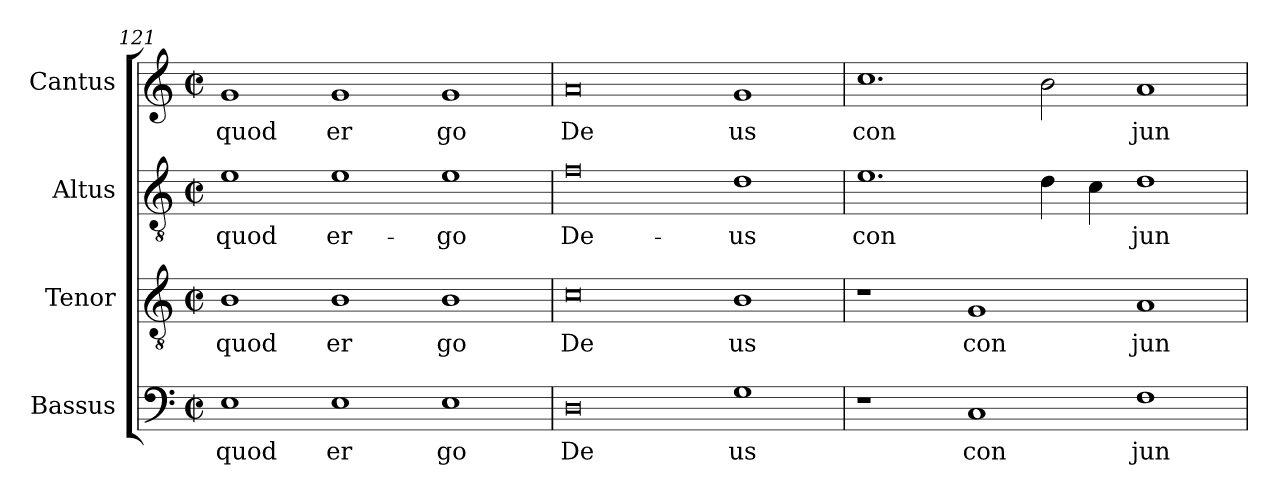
**kern	**text	**kern	**text	**kern	**text	**kern	**text
*part4	*part4	*part3	*part3	*part2	*part2	*part1	*part1
*staff4	*staff4	*staff3	*staff3	*staff2	*staff2	*staff1	*staff1
*I"Bassus	*	*I"Tenor	*	*I"Altus	*	*I"Cantus	*
*clefF4	*	*clefGv2	*	*clefGv2	*	*clefG2	*
*k[]	*	*k[]	*	*k[]	*	*k[]	*
*C:	*	*C:	*	*C:	*	*C:	*
*M2/2	*	*M2/2	*	*M2/2	*	*M2/2	*
*met(c|)	*	*met(c|)	*	*met(c|)	*	*met(c|)	*
=121	=121	=121	=121	=121	=121	=121	=121
!	!LO:LY:b:cj	!	!LO:LY:b:cj	!	!LO:LY:b:cj	!	!LO:LY:b:cj
1E	quod	1B	quod	1e	quod	1g	quod
!	!LO:LY:b:cj	!	!LO:LY:b:cj	!	!LO:LY:b:cj	!	!LO:LY:b:cj
1E	er	1B	er	1e	er-	1g	er
!	!LO:LY:b:cj	!	!LO:LY:b:cj	!	!LO:LY:b:cj	!	!LO:LY:b:cj
1E	go	1B	go	1e	-go	1g	go
=122	=122	=122	=122	=122	=122	=122	=122
!	!LO:LY:b:cj	!	!LO:LY:b:cj	!	!LO:LY:b:cj	!	!LO:LY:b:cj
0D	De	0c	De	0f	De-	0a	De
!	!LO:LY:b:cj	!	!LO:LY:b:cj	!	!LO:LY:b:cj	!	!LO:LY:b:cj
1G	us	1B	us	1d	-us	1g	us
!!LO:PB:g=z
=123	=123	=123	=123	=123	=123	=123	=123
!	!	!	!	!	!LO:LY:b:cj	!	!LO:LY:b:cj
1r	.	1r	.	1.e	con	1.cc	con-
!	!LO:LY:b:cj	!	!LO:LY:b:cj	!	!	!	!
1C	con	1G	con	.	.	.	.
!	!	!	!	!	!LO:LY:b:cj	!	!LO:LY:b:cj
.	.	.	.	4d\	.	2b\	--
!	!	!	!	!	!LO:LY:b:cj	!	!
.	.	.	.	4c\	.	.	.
!	!LO:LY:b:cj	!	!LO:LY:b:cj	!	!LO:LY:b:cj	!	!LO:LY:b:cj
1F	jun	1A	jun	1d	jun	1a	-jun-
=	=	=	=	=	=	=	=
*-	*-	*-	*-	*-	*-	*-	*-
